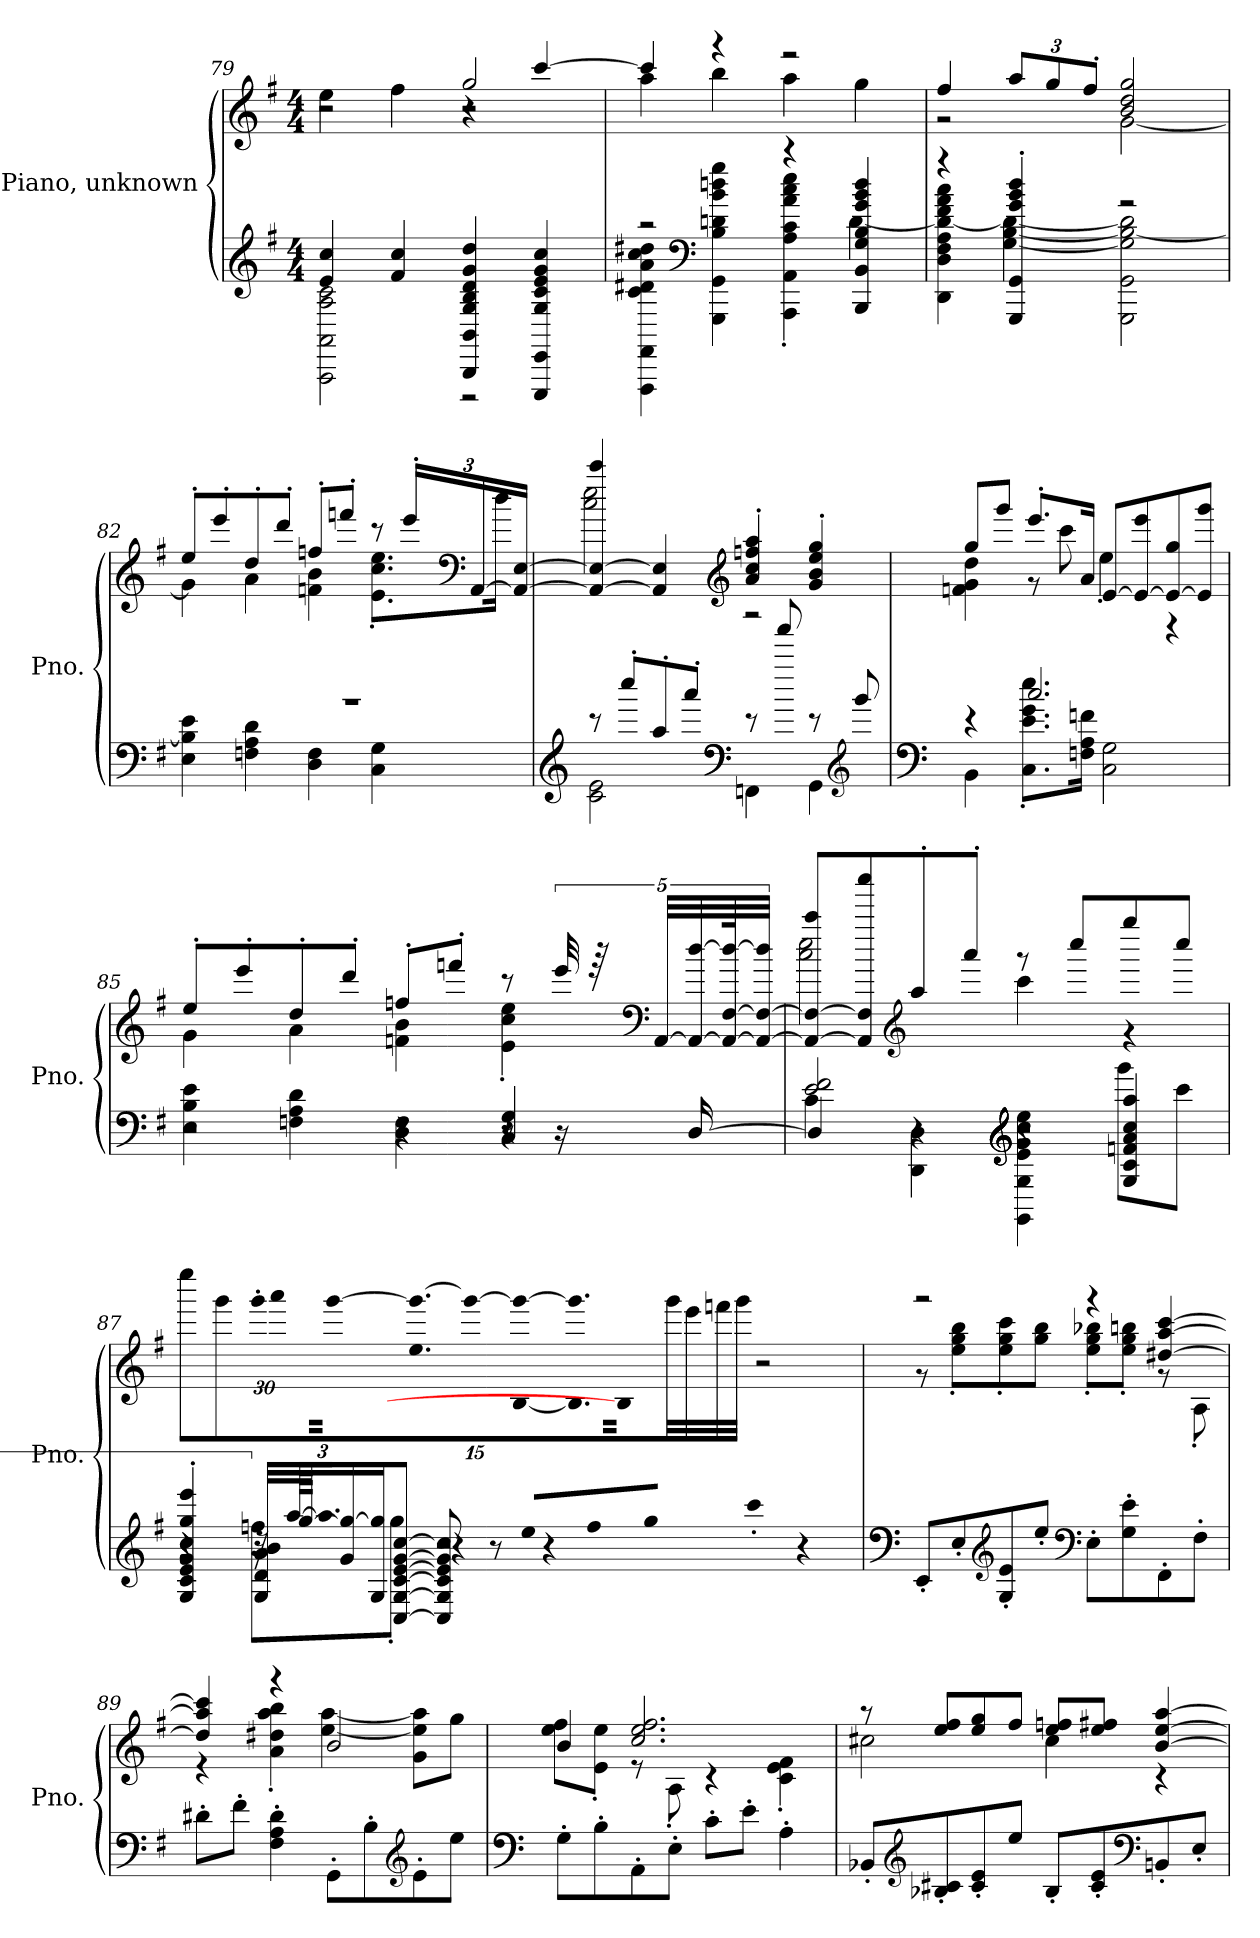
**kern	**kern
*part1	*part1
*staff2	*staff1
*I"Piano, unknown	*
*I'Pno.	*
*clefG2	*clefG2
*k[f#]	*k[f#]
*M4/4	*M4/4
=79	=79
*^	*^
*	*	*	*^
4e/ 4cc/	2AAA\ 2AA\ 2A\ 2c\	2r	4ee\	2r
4f#/ 4cc/	.	.	4ff#\	.
4BBB/ 4BB/ 4G/ 4B/ 4d/ 4g/ 4dd/	2r	4r	2r	2gg/
4EEE/ 4EE/ 4G/ 4c/ 4e/ 4g/ 4cc/	.	[4ccc/	.	.
*	*	*	*v	*v
!!LO:PB:g=z
=80	=80	=80	=80
2r	4FFF#\ 4FF#\ 4c\ 4d#X\ 4a\ 4cc\ 4dd#X\	4ccc/]	4aa\
*clefF4	*	*	*
.	4GGG\ 4GG\ 4B\ 4dn\ 4b\ 4ddn\ 4gg\	4r	4bb\
4r	4AAA\' 4AA\' 4A\' 4c\' 4a\' 4cc\' 4ee\'	2r	4aa\
4BBB/ 4BB/ 4G/ 4B/ 4g/ 4b/ 4dd/	[4d\	.	4gg\
=81	=81	=81	=81
4r	4DD\ 4D\ 4F#\ 4A\ 4d\_ 4f#\ 4a\ 4cc\	4ff#/	2r
*	*	*Xbrackettup	*
4GGG/' 4GG/' 4g/' 4b/' 4dd/'	[4G\ [4B\ 4d\_	12aa/L	.
.	.	12gg/	.
.	.	12ff#'/J	.
2r	2GGG\ 2GG\ 2G\] 2B\_ 2d\]	2b/ 2dd/ 2gg/	[2g\
=82	=82	=82	=82
1r	4E\ 4B\] 4e\	8ee'/L	4g\]
.	.	8eee'/	.
.	4Fn\ 4A\ 4d\	8dd'/	4a\
.	.	8ddd'/J	.
.	4D\ 4F\	8ffn'/L	4fn\ 4b\
.	.	8fffn'/J	.
.	4C\ 4G\	8r	8.e\' 8.cc\' 8.ee\'L
.	.	24eee'/LL	.
*	*	*clefF4	*
.	.	[24AA/	.
.	.	.	16dd\Jk
.	.	24AA/_ [24E/JJ	.
!!LO:LB:g=z	!!
=83	=83	=83	=83
*clefG2	*	*	*
8r	2c\ 2e\	4AA/_ 4E/_ 4ccc/	2cc\ 2ee\
8cccc'/L	.	.	.
8aa'/	.	4AA/] 4E/]	.
8aaa'/J	.	.	.
*clefF4	*	*clefG2	*
8r	4FFn\	4a/' 4cc/' 4ffn/' 4aa/'	2r
8aaa/	.	.	.
8r	4GG\	4g/' 4b/' 4ee/' 4gg/'	.
*clefG2	*	*	*
8ggg/	.	.	.
=84	=84	=84	=84
*clefF4	*	*	*
4r	4BB\	8gg/L	4fn\ 4g\ 4dd\
.	.	8ggg/J	.
2.cc/	8.C\' 8.e\' 8.g\' 8.ee\'L	8.eee'/L	8r
.	.	.	8ccc\
.	16Fn\ 16A\ 16fn\Jk	16a/Jk	.
.	2C\ 2G\	[8e/L	4ee'\
.	.	8e/_ 8eee/	.
.	.	8e/_ 8gg/	4r
.	.	8e/] 8ggg/J	.
!!LO:LB:g=z	!!
=85	=85	=85	=85
*	*^	*	*
2r	4E\ 4B\ 4e\	2r	8ee'/L	4g\
.	.	.	8eee'/	.
.	4Fn\ 4A\ 4d\	.	8dd'/	4a\
.	.	.	8ddd'/J	.
4r	4D\ 4F\	4r	8ffn'/L	4fn\ 4b\
.	.	.	8fffn'/J	.
4C/ 4G/	4r	8r	8r	4e\' 4cc\' 4ee\'
*	*	*	*brackettup	*
.	.	16r	40eee/	.
.	.	.	80r	.
*	*	*	*clefF4	*
.	.	.	[40AA/LLL	.
.	.	[16D/	40AA/_ [40dd/	.
.	.	.	80AA/_ [80F#/ 80dd/_K	.
.	.	.	40AA/_ 40F#/_ 40dd/]JJJ	.
=86	=86	=86	=86	=86
2e/ 2f#/	4c\	4D/]	8AA/_ 8F#/_ 8ccc/L	2cc\ 2ee\
.	.	.	8AA/] 8F#/] 8cccc/	.
*	*	*	*clefG2	*
.	4DD\ 4D\	4r	8aa'/	.
.	.	.	8aaa'/J	.
*clefG2	*	*	*	*
4r	4GG\ 4G\ 4e\ 4g\ 4cc\ 4ee\	2r	8r	4ccc\
.	.	.	8cccc/L	.
4G/ 4c/ 4fn/ 4a/ 4cc/ 4aa/	8ggg\L	.	8gggg/	4r
.	8ccc\J	.	8cccc/J	.
*	*	*	*v	*v
!!LO:LB:g=z
=87	=87	=87	=87
4r	4r	4G/' 4c/' 4e/' 4g/' 4cc/' 4gg/' 4eee/'	8eeee\L
.	.	.	8ggg\
*	*	*Xbrackettup	*Xbrackettup
!	!	!	!LO:N:vis=64
48r	8ffn\L	48G/ 48d/ 48a/ 48b/LLL	960%17ggg'\LLL
!	!	!	!LO:N:vis=64
.	.	.	960%17aaa\
[96aa/KKLL	.	[48gg/J	.
16.aa/JJ]	.	.	.
.	.	.	1920ryy
!	!	!	!LO:N:vis=256
.	.	.	[1920%17ggg\K
.	.	24g/ 24gg/_	.
!	!	!	!LO:N:vis=64.
.	.	.	640%17ee\ 640%17ggg\_
!	!	!	!LO:N:vis=256
.	.	.	1920%17ggg\L_
!	!	!	!LO:N:vis=256
.	.	.	[1920%17B\ 1920%17ggg\_J
.	.	24G/ 24gg/]J	.
!	!	!	!LO:N:vis=64.
.	.	.	640%17B\_ 640%17ggg\]
.	.	.	1920ryy
!	!	!	!LO:N:vis=256
.	.	.	1920%17B\JK]
32r	8gg'\J	[8C/ [8G/ [8c/ [8e/ [8g/ [8cc/J	32ggg\
32ee/LLL	.	.	32eee\
32ff/	.	.	32fffn\
32gg/JJJ	.	.	32ggg\JJJ
4ccc'/	2r	8C/] 8G/] 8c/] 8e/] 8g/] 8cc/]	2r
.	.	8r	.
4r	.	4r	.
*v	*v	*v	*
=88	=88
*clefF4	*
*	*^
8EE'/L	2r	8r
8E'/	.	8ee\' 8gg\' 8bb\'L
*clefG2	*	*
8G/' 8e/'	.	8ee\' 8gg\' 8ccc\'
8ee'/J	.	8gg\ 8bb\J
*clefF4	*	*
8E'\L	4r	8ee\' 8gg\' 8bb-X\'L
8G\' 8e\'	.	8ee\' 8gg\' 8bbn\'J
8FF#'\	[4dd#X/ [4aa/ [4ccc/	8r
8F#'\J	.	8A'\
!!LO:LB:g=z	!!
=89	=89	=89
8d#X'\L	4dd#/] 4aa/] 4ccc/]	4r
8f#'\J	.	.
4F#\' 4A\' 4d#\'	4r	4a\' 4dd#X\' 4aa\' 4bb\'
8GG'\L	2b/	[4ee\ [4aa\
8B'\	.	.
*clefG2	*	*
8e'\	.	8g\ 8ee\] 8aa\]L
8ee\J	.	8gg\J
=90	=90	=90
*clefF4	*	*
8G'\L	4b/	8ee\ 8ff#\L
8B'\	.	8e\' 8ee\'J
8AA'\	2.cc/ 2.ee/ 2.ff#/	8r
8E'\J	.	8A'\
8c'\L	.	4r
8e'\J	.	.
4A'\	.	4c\' 4e\' 4f#\'
=91	=91	=91
8BB-X'/L	8r	2cc#X\
*clefG2	*	*
8B-X/' 8c#X/'	8ee/ 8ff#/L	.
8c#/' 8e/'	8ee/ 8gg/	.
8ee/J	8ff#/J	.
8B-'/L	8ee/ 8ffn/L	4cc#\
8c#/' 8e/'	8ee/ 8ff#X/J	.
*clefF4	*	*
8BBn'/	[4b/ [4ee/ [4aa/	4r
8E'/J	.	.
*	*v	*v
=	=
*-	*-
